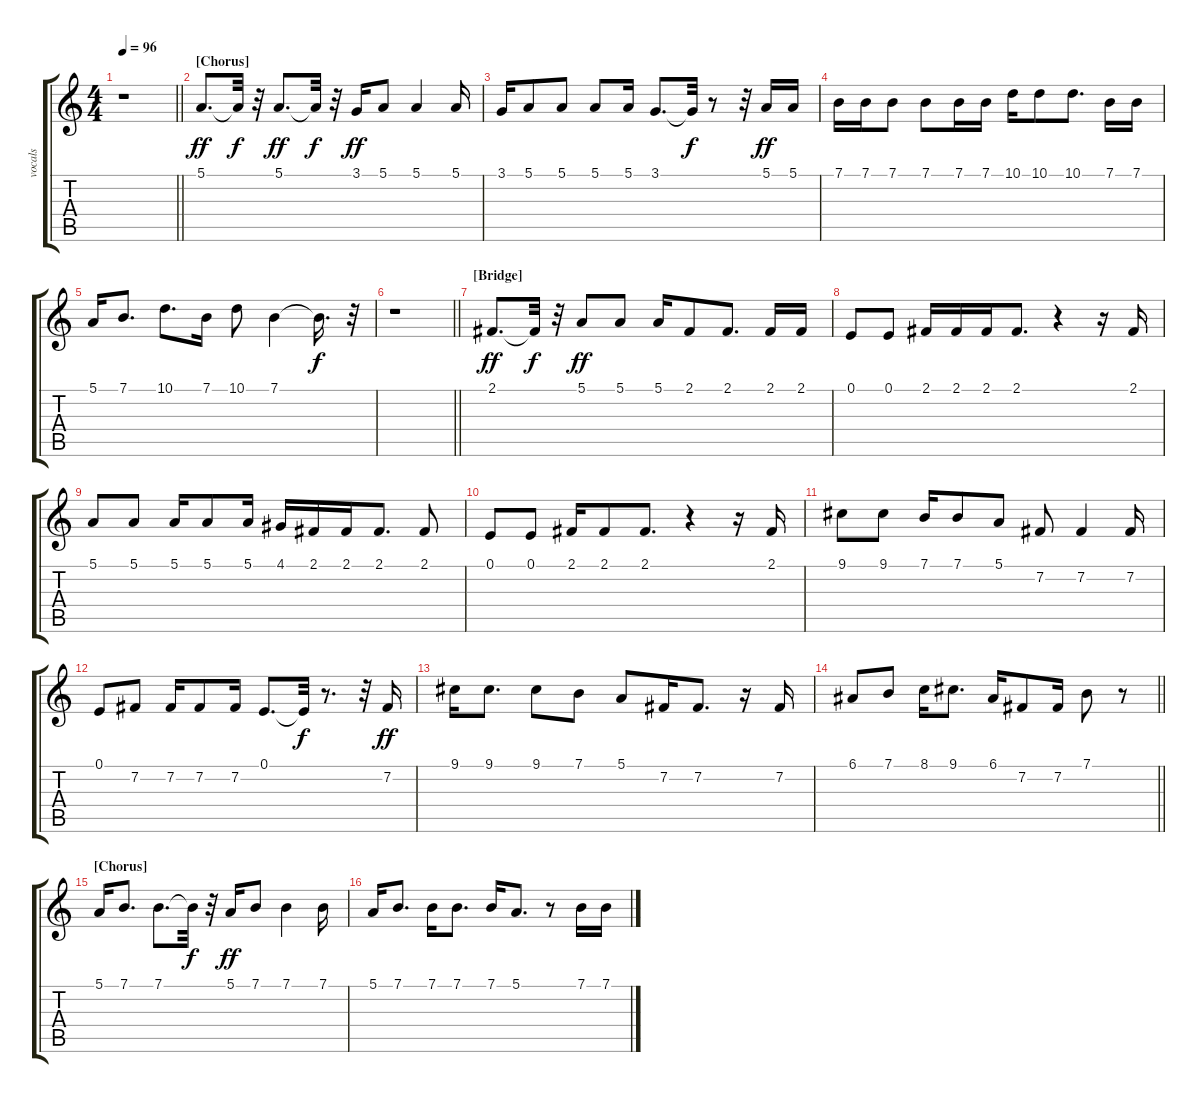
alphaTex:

\track ("vocals" "vocals") {instrument panflute}
\staff {score tabs}
\tuning (E4 B3 G3 D3 A2 E2) {hide}
\ts (4 4)
\tempo 96
\clef g2
\barLineRight lightlight
\ks c
r.1{dy ff} |
\section ("" "[Chorus]")
5.1.8{d} 5.1{t}.32{dy f} r.32 5.1.8{d dy ff} 5.1{t}.32{dy f} r.32 3.1.16{dy ff} 5.1.8 5.1.4 5.1.16 |
3.1.16 5.1.8 5.1.8 5.1.8 5.1.16 3.1.8{d} 3.1{t}.32{dy f} r.8 r.32 5.1.16{dy ff} 5.1.16 |
7.1.16 7.1.16 7.1.8 7.1.8 7.1.16 7.1.16 10.1.16 10.1.8 10.1.8{d} 7.1.16 7.1.16 |
5.1.16 7.1.8{d} 10.1.8{d} 7.1.16 10.1.8 7.1.4 7.1{t}.16{d dy f} r.32 |
\barLineRight lightlight
r.1 |
\section ("" "[Bridge]")
2.1.8{d dy ff} 2.1{t}.32{dy f} r.32 5.1.8{dy ff} 5.1.8 5.1.16 2.1.8 2.1.8{d} 2.1.16 2.1.16 |
0.1.8 0.1.8 2.1.16 2.1.16 2.1.16 2.1.8{d} r.4 r.16 2.1.16 |
5.1.8 5.1.8 5.1.16 5.1.8 5.1.16 4.1.16 2.1.16 2.1.16 2.1.8{d} 2.1.8 |
0.1.8 0.1.8 2.1.16 2.1.8 2.1.8{d} r.4 r.16 2.1.16 |
9.1.8 9.1.8 7.1.16 7.1.8 5.1.8 7.2.8 7.2.4 7.2.16 |
0.1.8 7.2.8 7.2.16 7.2.8 7.2.16 0.1.8{d} 0.1{t}.32{dy f} r.8{d} r.32 7.2.16{dy ff} |
9.1.16 9.1.8{d} 9.1.8 7.1.8 5.1.8 7.2.16 7.2.8{d} r.16 7.2.16 |
\barLineRight lightlight
6.1.8 7.1.8 8.1.16 9.1.8{d} 6.1.16 7.2.8 7.2.16 7.1.8 r.8 |
\section ("" "[Chorus]")
5.1.16 7.1.8{d} 7.1.8{d} 7.1{t}.32{dy f} r.32 5.1.16{dy ff} 7.1.8 7.1.4 7.1.16 |
5.1.16 7.1.8{d} 7.1.16 7.1.8{d} 7.1.16 5.1.8{d} r.8 7.1.16 7.1.16
